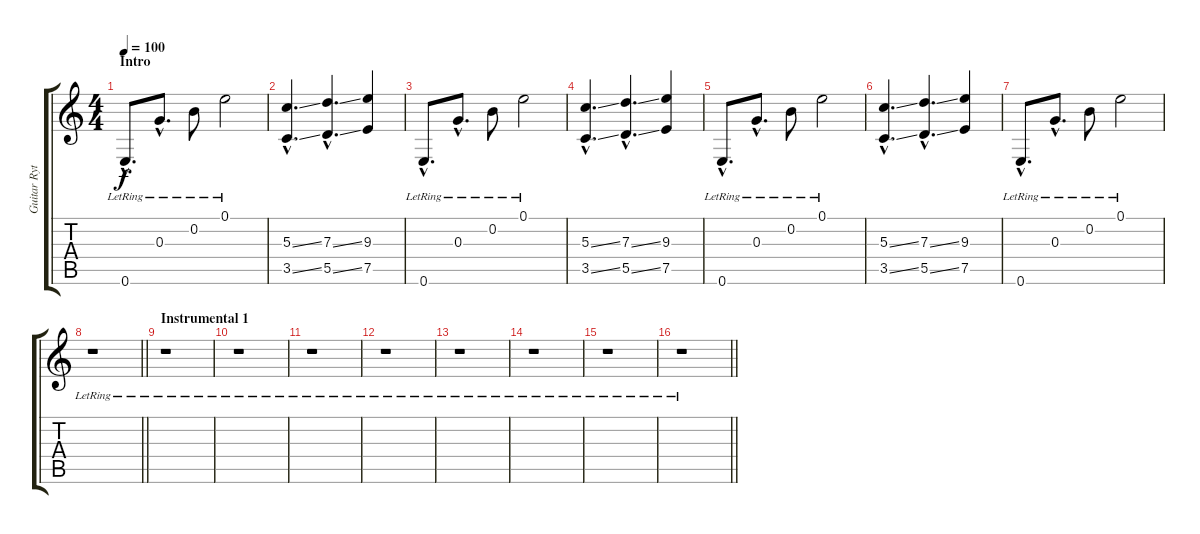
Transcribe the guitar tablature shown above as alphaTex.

\track ("Guitar Rythm (Clean) 1" "Guitar Ryt") {instrument acousticguitarnylon}
\staff {score tabs}
\tuning (E4 B3 G3 D3 A2 E2) {hide}
\ts (4 4)
\section ("" "Intro")
\tempo 100
\clef g2
\ks c
0.6{hac lr}.8{d dy f instrument acousticguitarnylon} 0.3{hac lr}.8{d} 0.2{lr}.8 0.1{lr}.2 |
(5.3{ss hac} 3.5{ss hac}).4{d} (7.3{ss hac} 5.5{ss hac}).4{d} (9.3 7.5).4 |
0.6{hac lr}.8{d} 0.3{hac lr}.8{d} 0.2{lr}.8 0.1{lr}.2 |
(5.3{ss hac} 3.5{ss hac}).4{d} (7.3{ss hac} 5.5{ss hac}).4{d} (9.3 7.5).4 |
0.6{hac lr}.8{d} 0.3{hac lr}.8{d} 0.2{lr}.8 0.1{lr}.2 |
(5.3{ss hac} 3.5{ss hac}).4{d} (7.3{ss hac} 5.5{ss hac}).4{d} (9.3 7.5).4 |
0.6{hac lr}.8{d} 0.3{hac lr}.8{d} 0.2{lr}.8 0.1{lr}.2 |
\barLineRight lightlight
r.1 |
\section ("" "Instrumental 1")
r.1 |
r.1 |
r.1 |
r.1 |
r.1 |
r.1 |
r.1 |
\barLineRight lightlight
r.1
